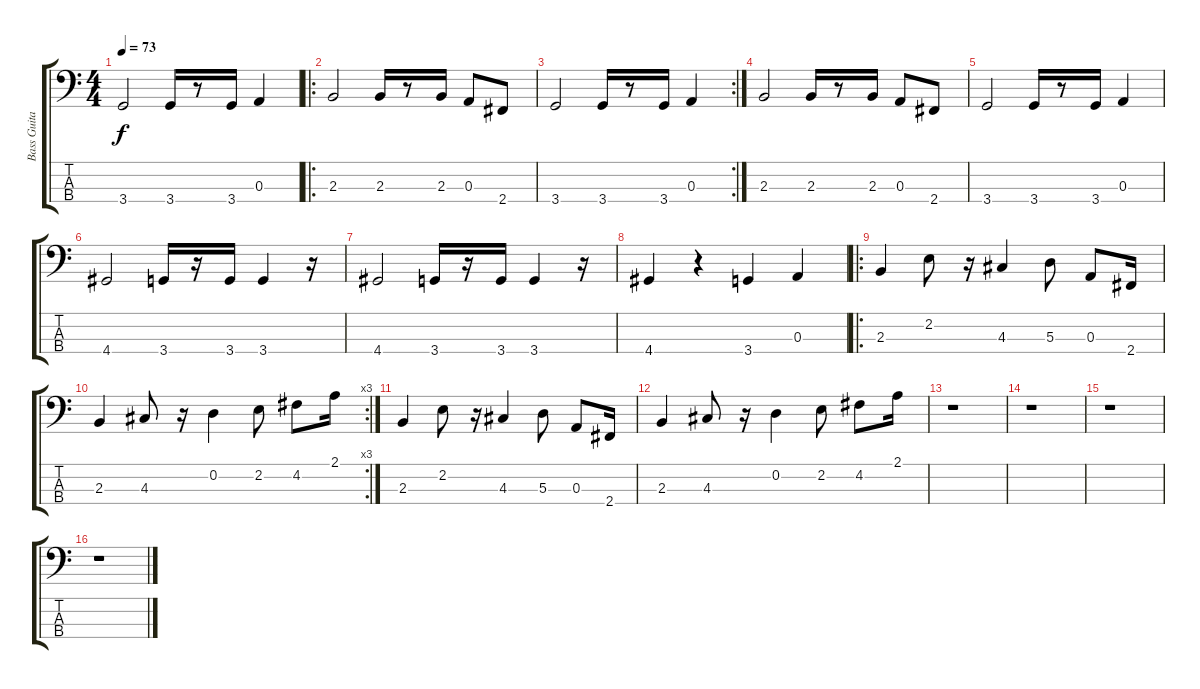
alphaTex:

\track ("Bass Guitar" "Bass Guita") {instrument electricbassfinger}
\staff {score tabs}
\tuning (G2 D2 A1 E1) {hide}
\ts (4 4)
\tempo 73
\clef f4
\ks c
3.4.2{dy f} 3.4.16 r.8 3.4.16 0.3.4 |
\ro
2.3.2 2.3.16 r.8 2.3.16 0.3.8 2.4.8 |
\rc 2
3.4.2 3.4.16 r.8 3.4.16 0.3.4 |
2.3.2 2.3.16 r.8 2.3.16 0.3.8 2.4.8 |
3.4.2 3.4.16 r.8 3.4.16 0.3.4 |
4.4.2 3.4.16 r.16 3.4.16 3.4.4 r.16 |
4.4.2 3.4.16 r.16 3.4.16 3.4.4 r.16 |
4.4.4 r.4 3.4.4 0.3.4 |
\ro
2.3.4 2.2.8 r.16 4.3.4 5.3.8 0.3.8 2.4.16 |
\rc 3
2.3.4 4.3.8 r.16 0.2.4 2.2.8 4.2.8 2.1.16 |
2.3.4 2.2.8 r.16 4.3.4 5.3.8 0.3.8 2.4.16 |
2.3.4 4.3.8 r.16 0.2.4 2.2.8 4.2.8 2.1.16 |
r.1 |
r.1 |
r.1 |
r.1
